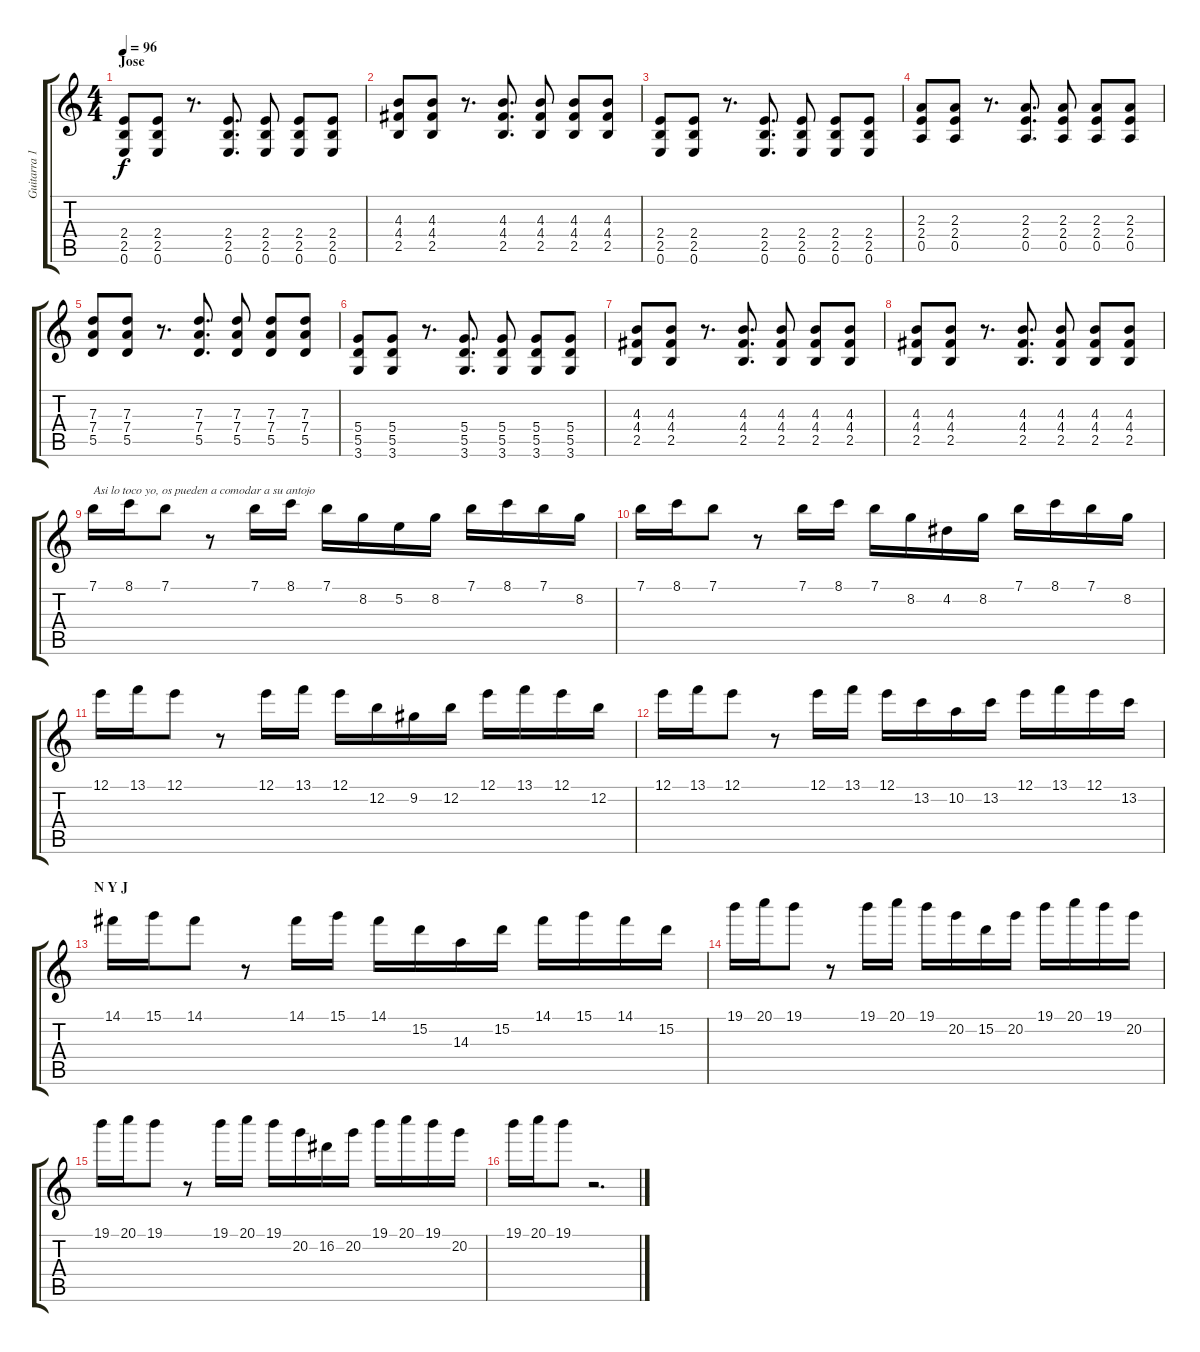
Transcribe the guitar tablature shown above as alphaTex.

\track ("Guitarra 1" "Guitarra 1") {instrument distortionguitar}
\staff {score tabs}
\tuning (E4 B3 G3 D3 A2 E2) {hide}
\ts (4 4)
\section ("" "Jose")
\tempo 96
\clef g2
\ks c
(2.4 2.5 0.6).8{dy f volume 9 instrument distortionguitar} (2.4 2.5 0.6).8 r.8{d} (2.4 2.5 0.6).8{d} (2.4 2.5 0.6).8 (2.4 2.5 0.6).8 (2.4 2.5 0.6).8 |
(4.3 4.4 2.5).8 (4.3 4.4 2.5).8 r.8{d} (4.3 4.4 2.5).8{d} (4.3 4.4 2.5).8 (4.3 4.4 2.5).8 (4.3 4.4 2.5).8 |
(2.4 2.5 0.6).8 (2.4 2.5 0.6).8 r.8{d} (2.4 2.5 0.6).8{d} (2.4 2.5 0.6).8 (2.4 2.5 0.6).8 (2.4 2.5 0.6).8 |
(2.3 2.4 0.5).8 (2.3 2.4 0.5).8 r.8{d} (2.3 2.4 0.5).8{d} (2.3 2.4 0.5).8 (2.3 2.4 0.5).8 (2.3 2.4 0.5).8 |
(7.3 7.4 5.5).8 (7.3 7.4 5.5).8 r.8{d} (7.3 7.4 5.5).8{d} (7.3 7.4 5.5).8 (7.3 7.4 5.5).8 (7.3 7.4 5.5).8 |
(5.4 5.5 3.6).8 (5.4 5.5 3.6).8 r.8{d} (5.4 5.5 3.6).8{d} (5.4 5.5 3.6).8 (5.4 5.5 3.6).8 (5.4 5.5 3.6).8 |
(4.3 4.4 2.5).8 (4.3 4.4 2.5).8 r.8{d} (4.3 4.4 2.5).8{d} (4.3 4.4 2.5).8 (4.3 4.4 2.5).8 (4.3 4.4 2.5).8 |
(4.3 4.4 2.5).8 (4.3 4.4 2.5).8 r.8{d} (4.3 4.4 2.5).8{d} (4.3 4.4 2.5).8 (4.3 4.4 2.5).8 (4.3 4.4 2.5).8 |
7.1.16{txt "Asi lo toco yo, os pueden a comodar a su antojo" volume 15} 8.1.16 7.1.8 r.8 7.1.16 8.1.16 7.1.16 8.2.16 5.2.16 8.2.16 7.1.16 8.1.16 7.1.16 8.2.16 |
7.1.16 8.1.16 7.1.8 r.8 7.1.16 8.1.16 7.1.16 8.2.16 4.2.16 8.2.16 7.1.16 8.1.16 7.1.16 8.2.16 |
12.1.16 13.1.16 12.1.8 r.8 12.1.16 13.1.16 12.1.16 12.2.16 9.2.16 12.2.16 12.1.16 13.1.16 12.1.16 12.2.16 |
12.1.16 13.1.16 12.1.8 r.8 12.1.16 13.1.16 12.1.16 13.2.16 10.2.16 13.2.16 12.1.16 13.1.16 12.1.16 13.2.16 |
\section ("" "N Y J")
14.1.16 15.1.16 14.1.8 r.8 14.1.16 15.1.16 14.1.16 15.2.16 14.3.16 15.2.16 14.1.16 15.1.16 14.1.16 15.2.16 |
19.1.16 20.1.16 19.1.8 r.8 19.1.16 20.1.16 19.1.16 20.2.16 15.2.16 20.2.16 19.1.16 20.1.16 19.1.16 20.2.16 |
19.1.16 20.1.16 19.1.8 r.8 19.1.16 20.1.16 19.1.16 20.2.16 16.2.16 20.2.16 19.1.16 20.1.16 19.1.16 20.2.16 |
19.1.16 20.1.16 19.1.8 r.2{d}
